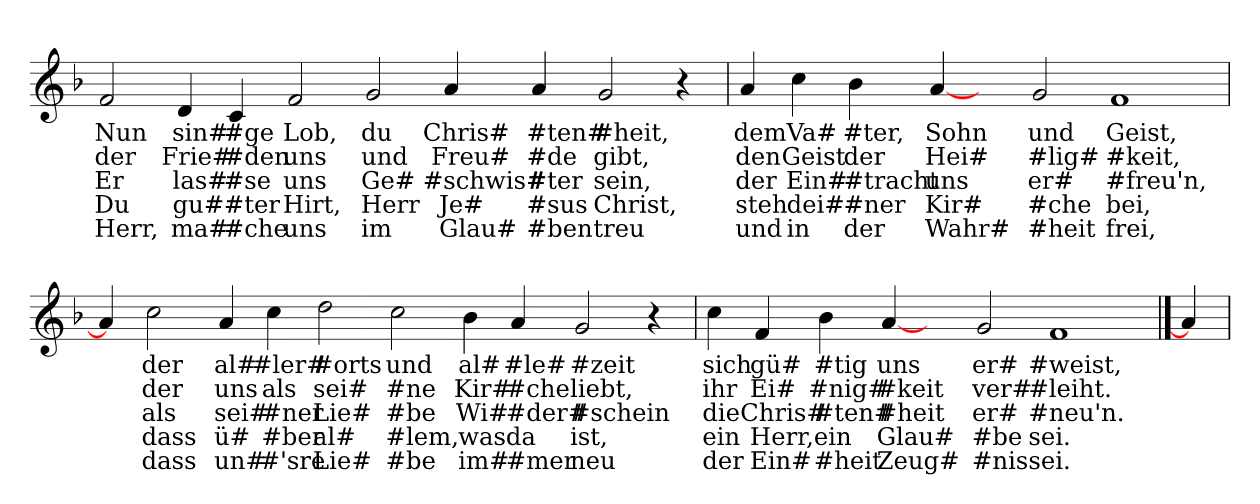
**kern	**text	**text	**text	**text	**text
*part1	*part1	*part1	*part1	*part1	*part1
*staff1	*staff1	*staff1	*staff1	*staff1	*staff1
*clefG2	*	*	*	*	*
*k[b-]	*	*	*	*	*
=	=	=	=	=	=
2f	Nun	der	Er	Du	Herr,
4d	sin#	Frie#	las#	gu#	ma#
4c	#ge	#den	#se	#ter	#che
2f	Lob,	uns	uns	Hirt,	uns
2g	du	und	Ge#	Herr	im
4a	Chris#	Freu#	#schwis#	Je#	Glau#
4a	#ten#	#de	#ter	#sus	#ben
2g	#heit,	gibt,	sein,	Christ,	treu
4r	.	.	.	.	.
=	=	=	=	=	=
4a	dem	den	der	steh	und
4cc	Va#	Geist	Ein#	dei#	in
4b-	#ter,	der	#tracht	#ner	der
[4a	Sohn	Hei#	uns	Kir#	Wahr#
4ryy	.	.	.	.	.
2g	und	#lig#	er#	#che	#heit
1f	Geist,	#keit,	#freu'n,	bei,	frei,
=	=	=	=	=	=
4a]	.	.	.	.	.
2cc	der	der	als	dass	dass
4a	al#	uns	sei#	ü#	un#
4cc	#ler#	als	#ner	#ber	#'sre
2dd	#orts	sei#	Lie#	al#	Lie#
2cc	und	#ne	#be	#lem,	#be
4b-	al#	Kir#	Wi#	was	im#
4a	#le#	#che	#der#	da	#mer
2g	#zeit	liebt,	#schein	ist,	neu
4r	.	.	.	.	.
=	=	=	=	=	=
4cc	sich	ihr	die	ein	der
4f	gü#	Ei#	Chris#	Herr,	Ein#
4b-	#tig	#nig#	#ten#	ein	#heit
[4a	uns	#keit	#heit	Glau#	Zeug#
4ryy	.	.	.	.	.
2g	er#	ver#	er#	#be	#nis
1f	#weist,	#leiht.	#neu'n.	sei.	sei.
==1	==1	==1	==1	==1	==1
4a]	.	.	.	.	.
=	=	=	=	=	=
*-	*-	*-	*-	*-	*-
